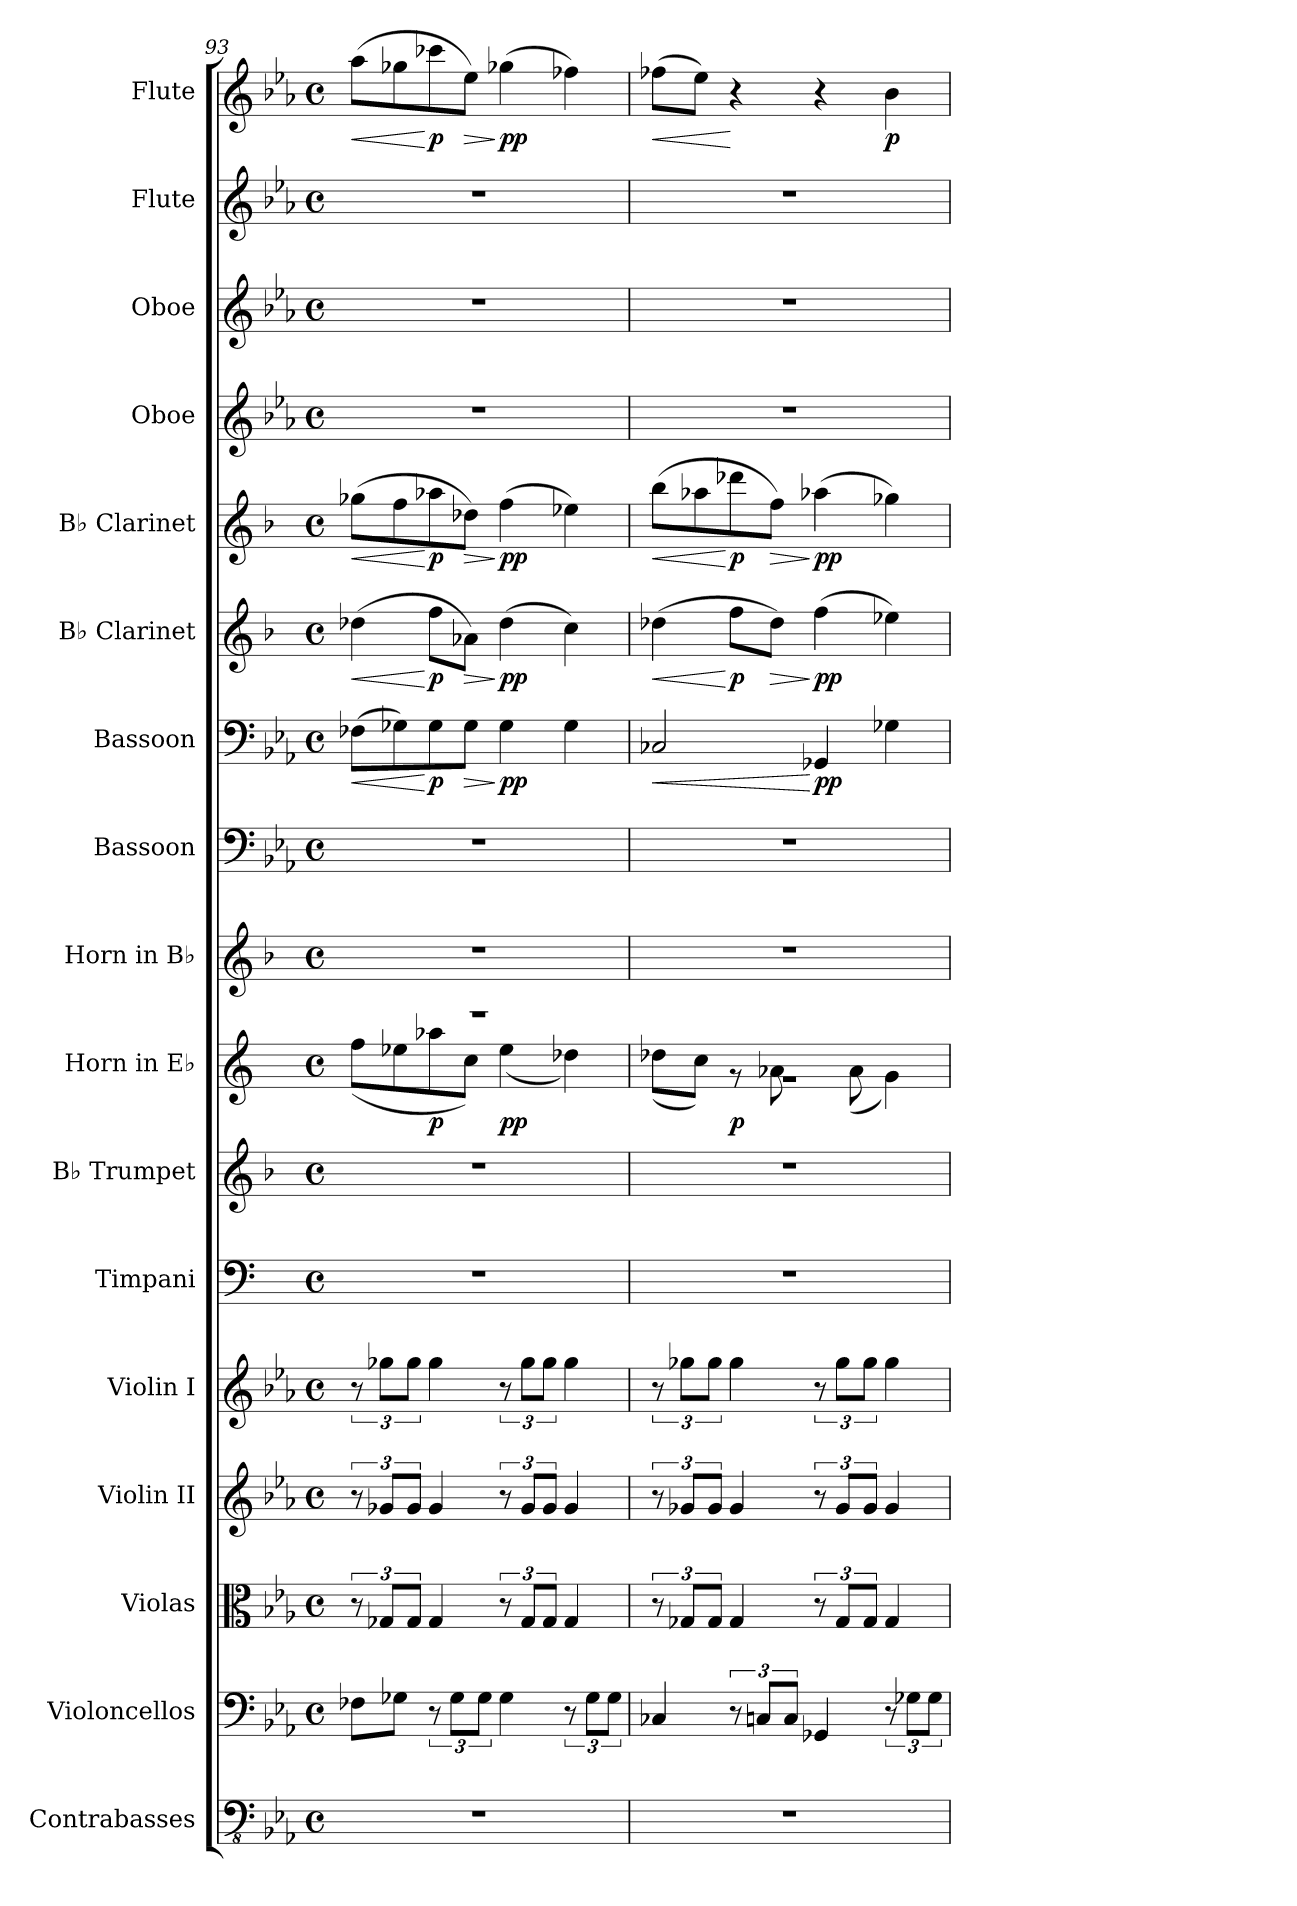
**kern	**kern	**kern	**kern	**kern	**kern	**kern	**kern	**dynam	**kern	**kern	**kern	**dynam	**kern	**dynam	**kern	**dynam	**kern	**kern	**kern	**kern	**dynam
*part17	*part16	*part15	*part14	*part13	*part12	*part11	*part10	*part10	*part9	*part8	*part7	*part7	*part6	*part6	*part5	*part5	*part4	*part3	*part2	*part1	*part1
*staff17	*staff16	*staff15	*staff14	*staff13	*staff12	*staff11	*staff10	*staff10	*staff9	*staff8	*staff7	*staff7	*staff6	*staff6	*staff5	*staff5	*staff4	*staff3	*staff2	*staff1	*staff1
*I"Contrabasses	*I"Violoncellos	*I"Violas	*I"Violin II	*I"Violin I	*I"Timpani	*I"B♭ Trumpet	*I"Horn in E♭	*	*I"Horn in B♭	*I"Bassoon	*I"Bassoon	*	*I"B♭ Clarinet	*	*I"B♭ Clarinet	*	*I"Oboe	*I"Oboe	*I"Flute	*I"Flute	*
*I'Cbs.	*I'Vcs.	*I'Vlas.	*I'Vln II.	*I'Vln I.	*I'Timp.	*I'B♭ Tpt.	*	*	*	*I'Bsn.	*I'Bsn.	*	*I'B♭ Cl.	*	*I'B♭ Cl.	*	*I'Ob.	*I'Ob.	*I'Fl.	*I'Fl.	*
*clefFv4	*clefF4	*clefC3	*clefG2	*clefG2	*clefF4	*clefG2	*clefG2	*	*clefG2	*clefF4	*clefF4	*	*clefG2	*	*clefG2	*	*clefG2	*clefG2	*clefG2	*clefG2	*
*	*	*	*	*	*	*ITrd1c2	*ITrd5c9	*	*ITrd1c2	*	*	*	*ITrd1c2	*	*ITrd1c2	*	*	*	*	*	*
*k[b-e-a-]	*k[b-e-a-]	*k[b-e-a-]	*k[b-e-a-]	*k[b-e-a-]	*k[]	*k[b-e-a-]	*k[b-e-a-]	*	*k[b-e-a-]	*k[b-e-a-]	*k[b-e-a-]	*	*k[b-e-a-]	*	*k[b-e-a-]	*	*k[b-e-a-]	*k[b-e-a-]	*k[b-e-a-]	*k[b-e-a-]	*
*M4/4	*M4/4	*M4/4	*M4/4	*M4/4	*M4/4	*M4/4	*M4/4	*	*M4/4	*M4/4	*M4/4	*	*M4/4	*	*M4/4	*	*M4/4	*M4/4	*M4/4	*M4/4	*
*met(c)	*met(c)	*met(c)	*met(c)	*met(c)	*met(c)	*met(c)	*met(c)	*	*met(c)	*met(c)	*met(c)	*	*met(c)	*	*met(c)	*	*met(c)	*met(c)	*met(c)	*met(c)	*
=93	=93	=93	=93	=93	=93	=93	=93	=93	=93	=93	=93	=93	=93	=93	=93	=93	=93	=93	=93	=93	=93
*	*	*	*	*	*	*	*^	*	*	*	*	*	*	*	*	*	*	*	*	*	*
!	!	!	!	!	!	!	!	!	!	!	!	!	!LO:HP:b	!	!LO:HP:b	!	!LO:HP:b	!	!	!	!	!LO:HP:b
1r	8F-X\L	12r	12r	12r	1r	1r	1r	(>8a-\L	.	1r	1r	(8F-X\L	<	(4cc-X\	<	(8ff-X\L	<	1r	1r	1r	(8aa-\L	<
.	.	12G-X/L	12g-X/L	12gg-X\L	.	.	.	.	.	.	.	.	.	.	.	.	.	.	.	.	.	.
.	8G-X\J	.	.	.	.	.	.	8g-X\	.	.	.	8G-X\)	.	.	.	8ee-\	.	.	.	.	8gg-X\	.
.	.	12G-/J	12g-/J	12gg-\J	.	.	.	.	.	.	.	.	.	.	.	.	.	.	.	.	.	.
!	!	!	!	!	!	!	!	!	!LO:DY:b	!	!	!	!LO:DY:n=1:b	!	!LO:DY:n=1:b	!	!LO:DY:n=1:b	!	!	!	!	!LO:DY:n=1:b
.	12r	4G-/	4g-/	4gg-\	.	.	.	8cc-X\	p	.	.	8G-\	[ p	8ee-\L	[ p	8gg-X\	[ p	.	.	.	8ccc-X\	[ p
.	12G-\L	.	.	.	.	.	.	.	.	.	.	.	.	.	.	.	.	.	.	.	.	.
!	!	!	!	!	!	!	!	!	!	!	!	!	!LO:HP:b	!	!LO:HP:b	!	!LO:HP:b	!	!	!	!	!LO:HP:b
.	.	.	.	.	.	.	.	8e-\J)	.	.	.	8G-\J	>	8g-X\J)	>	8cc-X\J)	>	.	.	.	8ee-\J)	>
.	12G-\J	.	.	.	.	.	.	.	.	.	.	.	.	.	.	.	.	.	.	.	.	.
!	!	!	!	!	!	!	!	!	!LO:DY:b	!	!	!	!LO:DY:n=2:b	!	!LO:DY:n=2:b	!	!LO:DY:n=2:b	!	!	!	!	!LO:DY:n=2:b
.	4G-\	12r	12r	12r	.	.	.	(>4g-\	pp	.	.	4G-\	] pp	(4cc-\	] pp	(4ee-\	] pp	.	.	.	(4gg-X\	] pp
.	.	12G-/L	12g-/L	12gg-\L	.	.	.	.	.	.	.	.	.	.	.	.	.	.	.	.	.	.
.	.	12G-/J	12g-/J	12gg-\J	.	.	.	.	.	.	.	.	.	.	.	.	.	.	.	.	.	.
.	12r	4G-/	4g-/	4gg-\	.	.	.	4f-X\)	.	.	.	4G-\	.	4b-\)	.	4dd-X\)	.	.	.	.	4ff-X\)	.
.	12G-\L	.	.	.	.	.	.	.	.	.	.	.	.	.	.	.	.	.	.	.	.	.
.	12G-\J	.	.	.	.	.	.	.	.	.	.	.	.	.	.	.	.	.	.	.	.	.
!!LO:PB:g=z
=94	=94	=94	=94	=94	=94	=94	=94	=94	=94	=94	=94	=94	=94	=94	=94	=94	=94	=94	=94	=94	=94	=94
!	!	!	!	!	!	!	!	!	!	!	!	!	!LO:HP:b	!	!	!	!	!	!	!	!	!
!	!	!	!	!	!	!	!	!	!	!	!	!	!LO:HP:n=1:b	!	!LO:HP:b	!	!LO:HP:b	!	!	!	!	!LO:HP:b
1r	4C-X/	12r	12r	12r	1r	1r	1rg	(>8f-X\L	.	1r	1r	2C-X/	< >	(4cc-X\	<	(8aa-\L	<	1r	1r	1r	(8ff-X\L	<
.	.	12G-X/L	12g-X/L	12gg-X\L	.	.	.	.	.	.	.	.	.	.	.	.	.	.	.	.	.	.
.	.	.	.	.	.	.	.	8e-\J)	.	.	.	.	.	.	.	8gg-X\	.	.	.	.	8ee-\J)	.
.	.	12G-/J	12g-/J	12gg-\J	.	.	.	.	.	.	.	.	.	.	.	.	.	.	.	.	.	.
!	!	!	!	!	!	!	!	!	!LO:DY:b	!	!	!	!	!	!LO:DY:n=1:b	!	!LO:DY:n=1:b	!	!	!	!	!
.	12r	4G-/	4g-/	4gg-\	.	.	.	8r	p	.	.	.	.	8ee-\L	[ p	8ccc-X\	[ p	.	.	.	4r	[
.	12Cn/L	.	.	.	.	.	.	.	.	.	.	.	.	.	.	.	.	.	.	.	.	.
!	!	!	!	!	!	!	!	!	!	!	!	!	!	!	!LO:HP:b	!	!LO:HP:b	!	!	!	!	!
.	.	.	.	.	.	.	.	8c-X\	.	.	.	.	.	8cc-\J)	>	8ee-\J)	>	.	.	.	.	.
.	12C/J	.	.	.	.	.	.	.	.	.	.	.	.	.	.	.	.	.	.	.	.	.
!	!	!	!	!	!	!	!	!	!	!	!	!	!LO:DY:n=1:b	!	!LO:DY:n=2:b	!	!LO:DY:n=2:b	!	!	!	!	!
.	4GG-X/	12r	12r	12r	.	.	.	8ryy	.	.	.	4GG-X/	[ pp	(4ee-\	] pp	(4gg-X\	] pp	.	.	.	4r	.
.	.	12G-/L	12g-/L	12gg-\L	.	.	.	.	.	.	.	.	.	.	.	.	.	.	.	.	.	.
.	.	.	.	.	.	.	.	(>8c-\	.	.	.	.	.	.	.	.	.	.	.	.	.	.
.	.	12G-/J	12g-/J	12gg-\J	.	.	.	.	.	.	.	.	.	.	.	.	.	.	.	.	.	.
!	!	!	!	!	!	!	!	!	!	!	!	!	!	!	!	!	!	!	!	!	!	!LO:DY:b
.	12r	4G-/	4g-/	4gg-\	.	.	.	4B-\)	.	.	.	4G-X\	]	4dd-X\)	.	4ff-X\)	.	.	.	.	4b-\	p
.	12G-X\L	.	.	.	.	.	.	.	.	.	.	.	.	.	.	.	.	.	.	.	.	.
.	12G-\J	.	.	.	.	.	.	.	.	.	.	.	.	.	.	.	.	.	.	.	.	.
*	*	*	*	*	*	*	*v	*v	*	*	*	*	*	*	*	*	*	*	*	*	*	*
=	=	=	=	=	=	=	=	=	=	=	=	=	=	=	=	=	=	=	=	=	=
*-	*-	*-	*-	*-	*-	*-	*-	*-	*-	*-	*-	*-	*-	*-	*-	*-	*-	*-	*-	*-	*-
